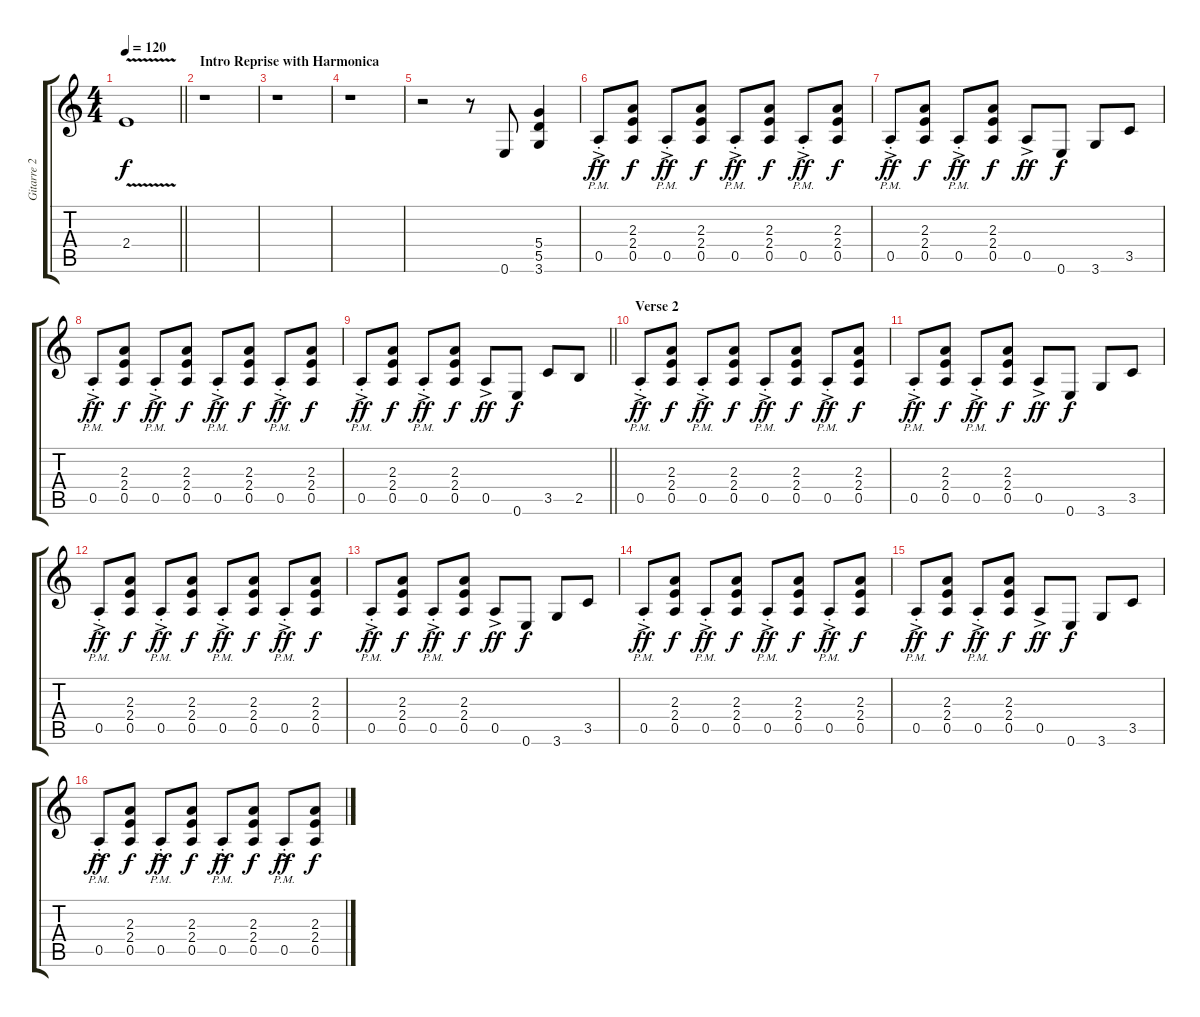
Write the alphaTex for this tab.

\track ("Gitarre 2" "Gitarre 2") {instrument overdrivenguitar}
\staff {score tabs}
\tuning (E4 B3 G3 D3 A2 E2) {hide}
\ts (4 4)
\tempo 120
\clef g2
\barLineRight lightlight
\ks c
2.4{v}.1{dy f} |
\section ("" "Intro Reprise with Harmonica")
r.1 |
r.1 |
r.1 |
r.2 r.8 0.6.8{balance 3} (5.4 5.5 3.6).4 |
0.5{ac pm st}.8{dy ff} (2.3 2.4 0.5).8{dy f} 0.5{ac pm st}.8{dy ff} (2.3 2.4 0.5).8{dy f} 0.5{ac pm st}.8{dy ff} (2.3 2.4 0.5).8{dy f} 0.5{ac pm st}.8{dy ff} (2.3 2.4 0.5).8{dy f} |
0.5{ac pm st}.8{dy ff} (2.3 2.4 0.5).8{dy f} 0.5{ac pm st}.8{dy ff} (2.3 2.4 0.5).8{dy f} 0.5{ac}.8{dy ff} 0.6.8{dy f} 3.6.8 3.5.8 |
0.5{ac pm st}.8{dy ff} (2.3 2.4 0.5).8{dy f} 0.5{ac pm st}.8{dy ff} (2.3 2.4 0.5).8{dy f} 0.5{ac pm st}.8{dy ff} (2.3 2.4 0.5).8{dy f} 0.5{ac pm st}.8{dy ff} (2.3 2.4 0.5).8{dy f} |
\barLineRight lightlight
0.5{ac pm st}.8{dy ff} (2.3 2.4 0.5).8{dy f} 0.5{ac pm st}.8{dy ff} (2.3 2.4 0.5).8{dy f} 0.5{ac}.8{dy ff} 0.6.8{dy f} 3.5.8 2.5.8 |
\section ("" "Verse 2")
0.5{ac pm st}.8{dy ff} (2.3 2.4 0.5).8{dy f} 0.5{ac pm st}.8{dy ff} (2.3 2.4 0.5).8{dy f} 0.5{ac pm st}.8{dy ff} (2.3 2.4 0.5).8{dy f} 0.5{ac pm st}.8{dy ff} (2.3 2.4 0.5).8{dy f} |
0.5{ac pm st}.8{dy ff} (2.3 2.4 0.5).8{dy f} 0.5{ac pm st}.8{dy ff} (2.3 2.4 0.5).8{dy f} 0.5{ac}.8{dy ff} 0.6.8{dy f} 3.6.8 3.5.8 |
0.5{ac pm st}.8{dy ff} (2.3 2.4 0.5).8{dy f} 0.5{ac pm st}.8{dy ff} (2.3 2.4 0.5).8{dy f} 0.5{ac pm st}.8{dy ff} (2.3 2.4 0.5).8{dy f} 0.5{ac pm st}.8{dy ff} (2.3 2.4 0.5).8{dy f} |
0.5{ac pm st}.8{dy ff} (2.3 2.4 0.5).8{dy f} 0.5{ac pm st}.8{dy ff} (2.3 2.4 0.5).8{dy f} 0.5{ac}.8{dy ff} 0.6.8{dy f} 3.6.8 3.5.8 |
0.5{ac pm st}.8{dy ff} (2.3 2.4 0.5).8{dy f} 0.5{ac pm st}.8{dy ff} (2.3 2.4 0.5).8{dy f} 0.5{ac pm st}.8{dy ff} (2.3 2.4 0.5).8{dy f} 0.5{ac pm st}.8{dy ff} (2.3 2.4 0.5).8{dy f} |
0.5{ac pm st}.8{dy ff} (2.3 2.4 0.5).8{dy f} 0.5{ac pm st}.8{dy ff} (2.3 2.4 0.5).8{dy f} 0.5{ac}.8{dy ff} 0.6.8{dy f} 3.6.8 3.5.8 |
0.5{ac pm st}.8{dy ff} (2.3 2.4 0.5).8{dy f} 0.5{ac pm st}.8{dy ff} (2.3 2.4 0.5).8{dy f} 0.5{ac pm st}.8{dy ff} (2.3 2.4 0.5).8{dy f} 0.5{ac pm st}.8{dy ff} (2.3 2.4 0.5).8{dy f}
